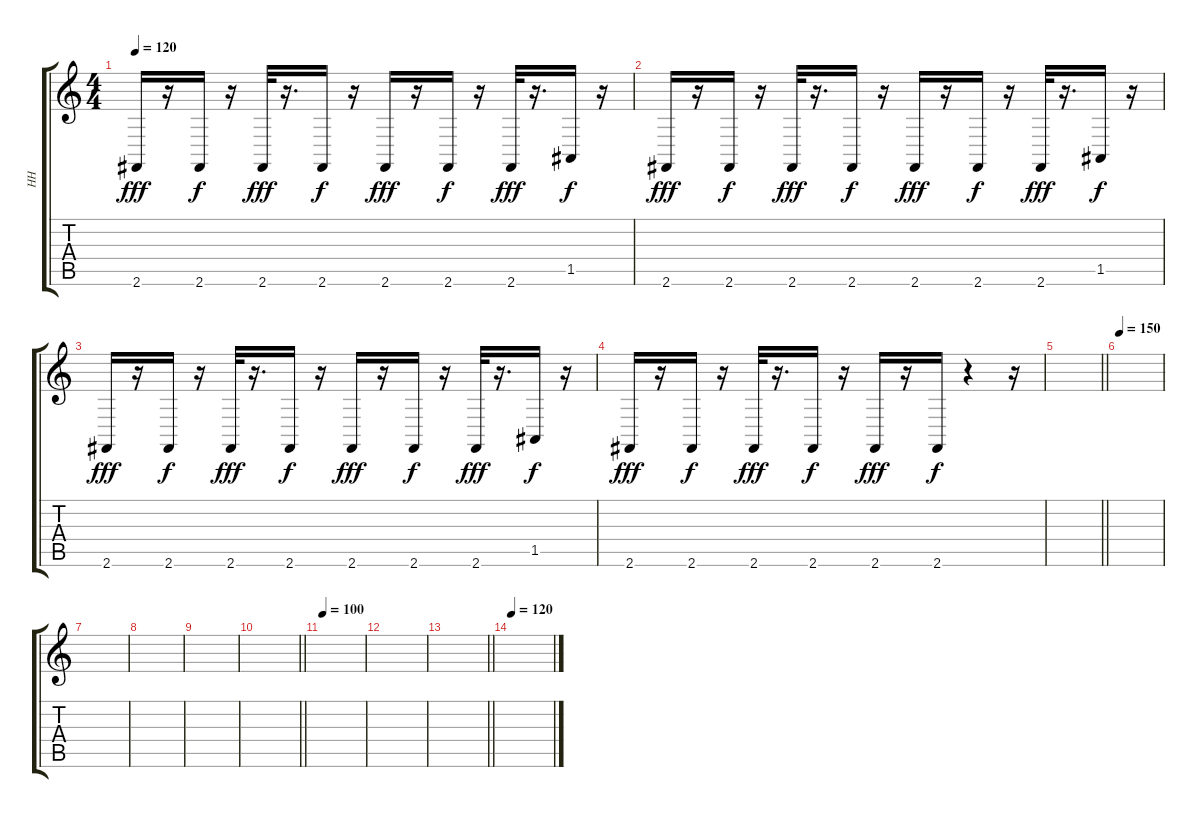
\track ("HH" "HH") {instrument acousticgrandpiano}
\staff {score tabs}
\tuning (E4 B3 G3 D3 A2 E2) {hide}
\ts (4 4)
\section ("" "")
\tempo 120
\clef g2
\ks c
2.6.16{dy fff instrument acousticgrandpiano} r.16 2.6.16{dy f} r.16 2.6.32{dy fff} r.16{d} 2.6.16{dy f} r.16 2.6.16{dy fff} r.16 2.6.16{dy f} r.16 2.6.32{dy fff} r.16{d} 1.5.16{dy f} r.16 |
2.6.16{dy fff} r.16 2.6.16{dy f} r.16 2.6.32{dy fff} r.16{d} 2.6.16{dy f} r.16 2.6.16{dy fff} r.16 2.6.16{dy f} r.16 2.6.32{dy fff} r.16{d} 1.5.16{dy f} r.16 |
2.6.16{dy fff} r.16 2.6.16{dy f} r.16 2.6.32{dy fff} r.16{d} 2.6.16{dy f} r.16 2.6.16{dy fff} r.16 2.6.16{dy f} r.16 2.6.32{dy fff} r.16{d} 1.5.16{dy f} r.16 |
2.6.16{dy fff} r.16 2.6.16{dy f} r.16 2.6.32{dy fff} r.16{d} 2.6.16{dy f} r.16 2.6.16{dy fff} r.16 2.6.16{dy f} r.4 r.16 |
\barLineRight lightlight
|
\section ("" "")
\tempo 150
|
|
|
|
\barLineRight lightlight
|
\section ("" "")
\tempo 100
|
|
\barLineRight lightlight
|
\section ("" "")
\tempo 120
